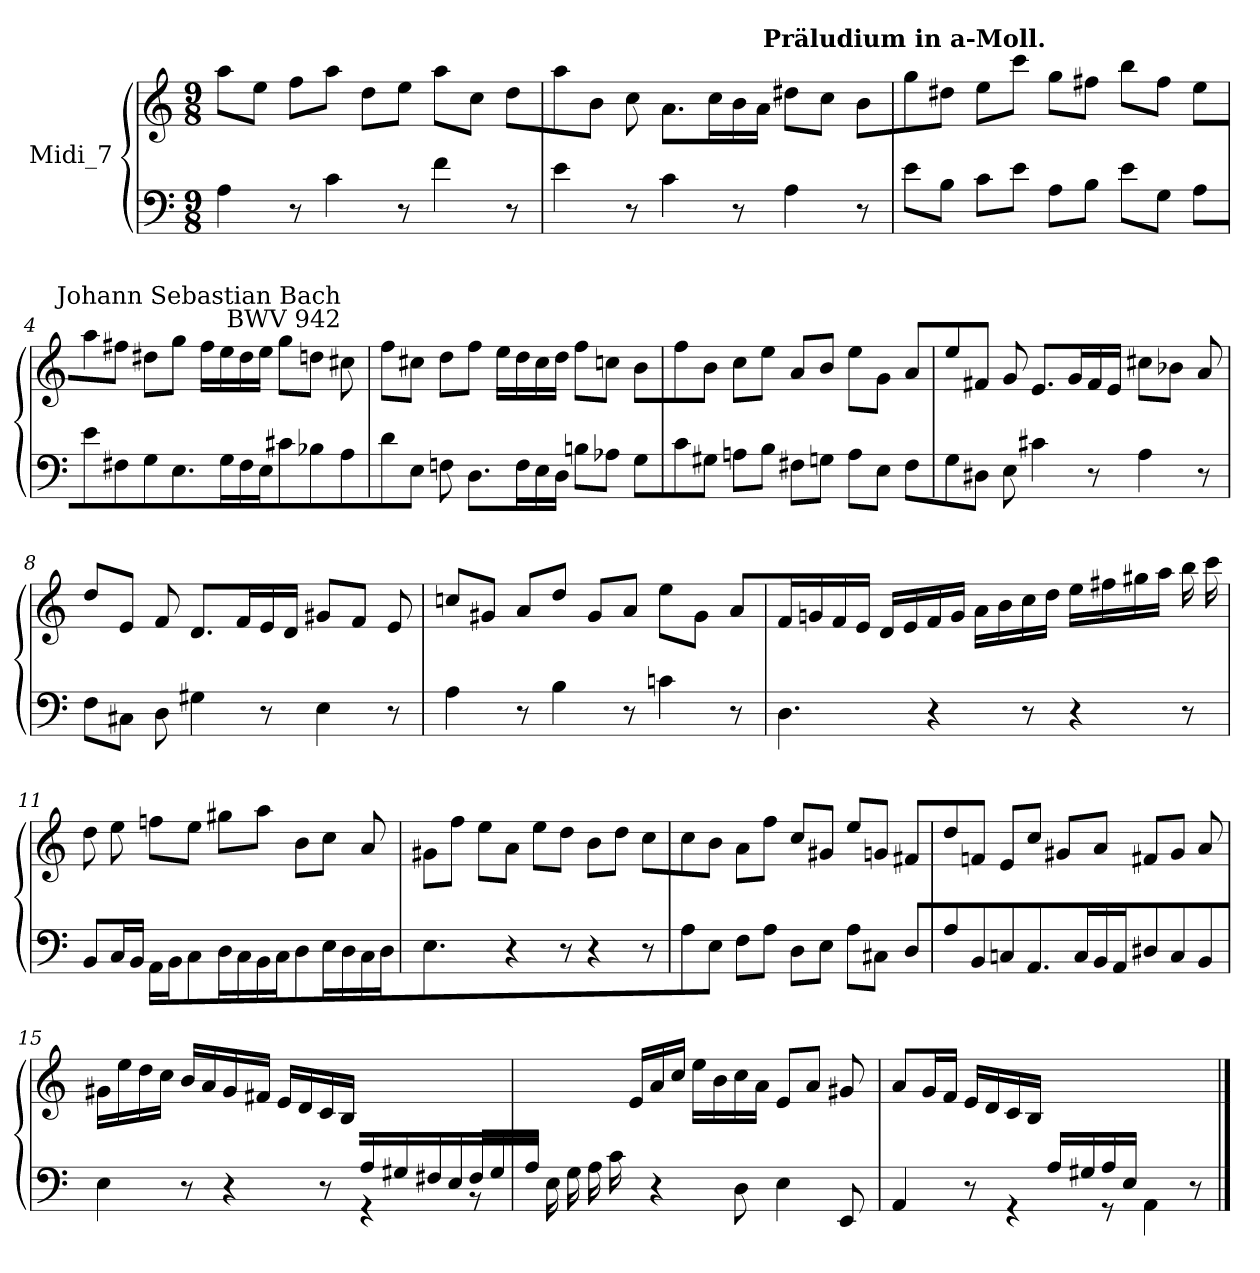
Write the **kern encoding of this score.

**kern	**kern
*part1	*part1
*staff2	*staff1
*I"Midi_7	*
*clefF4	*clefG2
*k[]	*k[]
*C:	*C:
*M9/8	*M9/8
=1	=1
4A	8aaL
.	8eeJ
8r	8ffL
4c	8aaJ
.	8ddL
8r	8eeJ
4f	8aaL
.	8ccJ
8r	8ddL
=2	=2
4e	8aa
.	8bJ
8r	8cc
4c	8.aL
.	16ccL
8r	16b
.	16aJJ
4A	8dd#XL
.	8ccJ
8r	8bL
=3	=3
!	!LO:TX:a:B:cj:t=Präludium in a-Moll.
8e	8gg
8BJ	8dd#XJ
8cL	8eeL
8eJ	8cccJ
8AL	8ggL
8BJ	8ff#XJ
8eL	8bbL
8GJ	8ff#J
8AL	8eeL
=4	=4
8eL	8aa
8F#XJ	8ff#XJ
8G	8dd#XL
8.EL	8ggJ
.	16ff#LL
16GL	16ee
16F#	16dd#
16EJJ	16eeJJ
8c#XL	8ggL
8B-XJ	8ddnJ
!	!LO:TX:a:rj:t=Johann Sebastian Bach\nBWV 942
8A	8cc#X
!!LO:LB:g=z
=5	=5
8d	8ffL
8EJ	8cc#XJ
8Fn	8ddL
8.DL	8ffJ
.	16eeLL
16FL	16dd
16E	16cc#
16DJJ	16ddJJ
8BnL	8ffL
8A-XJ	8ccnJ
8GL	8bL
=6	=6
8c	8ff
8G#XJ	8bJ
8AnL	8ccL
8BJ	8eeJ
8F#XL	8aL
8GnJ	8bJ
8AL	8eeL
8EJ	8gJ
8F#L	8aL
=7	=7
8G	8ee/
8D#XJ	8f#X/J
8E	8g/
4c#X	8.eL
.	16gL
8r	16f#
.	16eJJ
4A	8cc#XL
.	8b-XJ
8r	8aL
=8	=8
8FL	8ddL
8C#XJ	8eJ
8D	8f
4G#X	8.dL
.	16fL
8r	16e
.	16dJJ
4E	8g#XL
.	8fJ
8r	8e
!!LO:LB:g=z
=9	=9
4A	8ccnL
.	8g#XJ
8r	8aL
4B	8dd/J
.	8g#/L
8r	8a/J
4cn	8eeL
.	8g#J
8r	8aL
=10	=10
4.D	16fL
.	16gn
.	16f
.	16eJJ
.	16dLL
.	16e
4r	16f
.	16gJJ
.	16aLL
.	16b
8r	16cc
.	16ddJJ
4r	16eeLL
.	16ff#X
.	16gg#X
.	16aaJJ
8r	16bbLL
.	16ccc
=11	=11
8BBL	8dd
16CL	8eeJ
16BBJJ	.
16AALL	8ffnL
16BB	.
8CJ	8eeJ
16DLL	8gg#XL
16C	.
16BB	8aaJ
16CJJ	.
8DL	8bL
16EL	8ccJ
16DJJ	.
16CLL	8a
16DJJ	.
!!LO:LB:g=z
=12	=12
4.E	8g#XL
.	8ffJ
.	8eeL
4r	8aJ
.	8eeL
8r	8ddJ
4r	8bL
.	8ddJ
8r	8ccL
=13	=13
8A	8cc
8EJ	8bJ
8FL	8aL
8AJ	8ffJ
8DL	8ccL
8EJ	8g#XJ
8AL	8ee/L
8C#XJ	8gn/J
8DL	8f#X/L
=14	=14
8AL	8dd
8BBJ	8fnJ
8Cn	8eL
8.AAL	8ccJ
.	8g#XL
16CL	.
16BB	8aJ
16AAJJ	.
8D#XL	8f#XL
8CJ	8g#J
8BB	8a
!!LO:LB:g=z
=15	=15
*^	*
2.ryy	4E	16g#XLL
.	.	16ee
.	.	16dd
.	.	16ccJJ
.	8r	16bLL
.	.	16a
.	4r	16g#
.	.	16f#XJJ
.	.	16eLL
.	.	16d
.	8r	16c
.	.	16BJJ
16A/LL	4r	4.ryy
16G#X/	.	.
16F#X/	.	.
16E/JJ	.	.
16F#/LL	8r	.
16G#/	.	.
=16	=16	=16
16A/JJ	16ryy	16ryy
1ryy	16EL	4ryy
.	16G	.
.	16AJJ	.
.	16c	.
.	16ryy	16eLL
.	4r	16a
.	.	16ccJJ
.	.	16eeLL
.	.	16b
.	8D	16cc
.	.	16aJJ
.	4E	8eL
.	.	8aJ
.	8EE	8g#XL
16ryy	.	.
=17	=17	=17
2ryy	4AA	8aL
.	.	16gL
.	.	16fJJ
.	8r	16eLL
.	.	16d
.	4r	16c
.	.	16BJJ
16ALL	.	4ryy
16G#X	.	.
16A	8r	.
16EJJ	.	.
4.ryy	4AA\	4.ryy
.	8r	.
*v	*v	*
==	==
*-	*-
